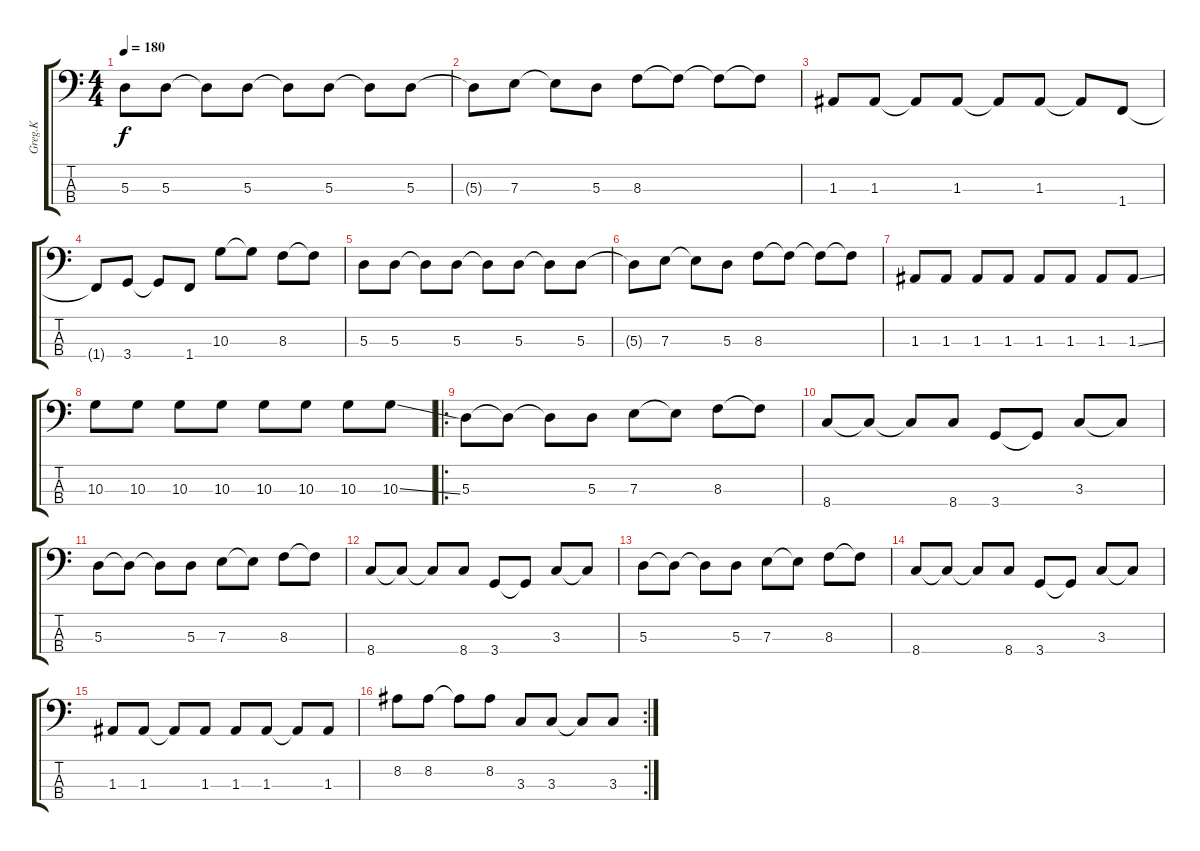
\track ("Greg.K" "Greg.K") {instrument electricbassfinger}
\staff {score tabs}
\tuning (G2 D2 A1 E1) {hide}
\ts (4 4)
\tempo 180
\clef f4
\ks c
5.3.8{dy f} 5.3.8 5.3{t}.8 5.3.8 5.3{t}.8 5.3.8 5.3{t}.8 5.3.8 |
5.3{t}.8 7.3.8 7.3{t}.8 5.3.8 8.3.8 8.3{t}.8 8.3{t}.8 8.3{t}.8 |
1.3.8 1.3.8 1.3{t}.8 1.3.8 1.3{t}.8 1.3.8 1.3{t}.8 1.4.8 |
1.4{t}.8 3.4.8 3.4{t}.8 1.4.8 10.3.8 10.3{t}.8 8.3.8 8.3{t}.8 |
5.3.8 5.3.8 5.3{t}.8 5.3.8 5.3{t}.8 5.3.8 5.3{t}.8 5.3.8 |
5.3{t}.8 7.3.8 7.3{t}.8 5.3.8 8.3.8 8.3{t}.8 8.3{t}.8 8.3{t}.8 |
1.3.8 1.3.8 1.3.8 1.3.8 1.3.8 1.3.8 1.3.8 1.3{ss}.8 |
10.3.8 10.3.8 10.3.8 10.3.8 10.3.8 10.3.8 10.3.8 10.3{ss}.8 |
\ro
5.3.8 5.3{t}.8 5.3{t}.8 5.3.8 7.3.8 7.3{t}.8 8.3.8 8.3{t}.8 |
8.4.8 8.4{t}.8 8.4{t}.8 8.4.8 3.4.8 3.4{t}.8 3.3.8 3.3{t}.8 |
5.3.8 5.3{t}.8 5.3{t}.8 5.3.8 7.3.8 7.3{t}.8 8.3.8 8.3{t}.8 |
8.4.8 8.4{t}.8 8.4{t}.8 8.4.8 3.4.8 3.4{t}.8 3.3.8 3.3{t}.8 |
5.3.8 5.3{t}.8 5.3{t}.8 5.3.8 7.3.8 7.3{t}.8 8.3.8 8.3{t}.8 |
8.4.8 8.4{t}.8 8.4{t}.8 8.4.8 3.4.8 3.4{t}.8 3.3.8 3.3{t}.8 |
1.3.8 1.3.8 1.3{t}.8 1.3.8 1.3.8 1.3.8 1.3{t}.8 1.3.8 |
\rc 2
8.2.8 8.2.8 8.2{t}.8 8.2.8 3.3.8 3.3.8 3.3{t}.8 3.3{ss}.8
